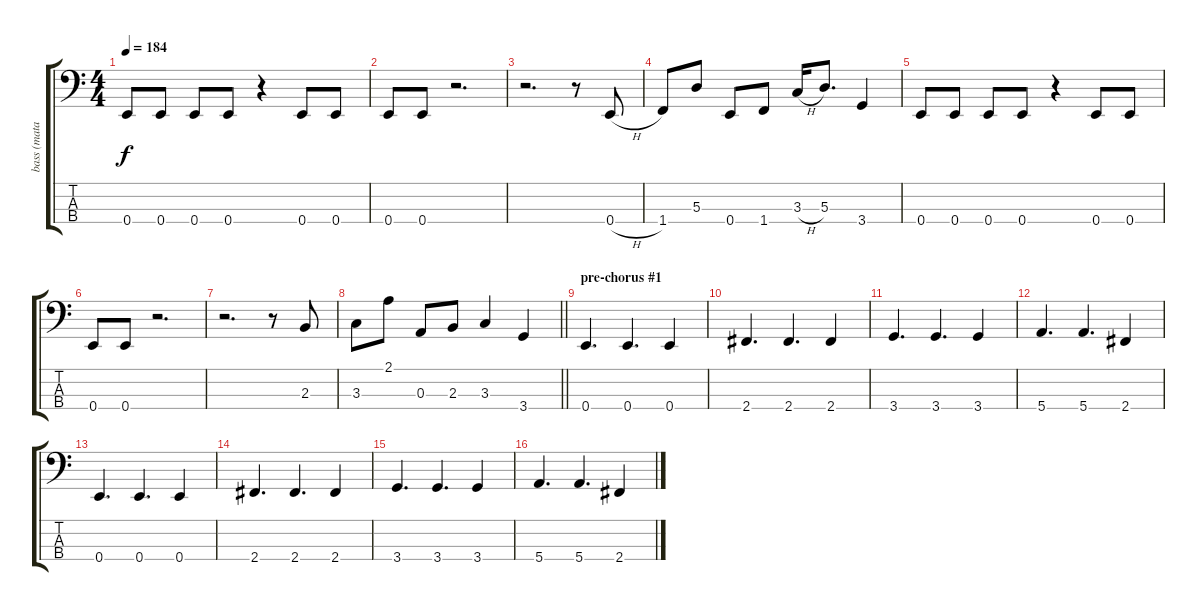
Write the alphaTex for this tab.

\track ("bass (matatabi)" "bass (mata") {instrument electricbasspick}
\staff {score tabs}
\tuning (G2 D2 A1 E1) {hide}
\ts (4 4)
\tempo 184
\clef f4
\ks c
0.4.8{dy f} 0.4.8 0.4.8 0.4.8 r.4 0.4.8 0.4.8 |
0.4.8 0.4.8 r.2{d} |
r.2{d} r.8 0.4{h}.8 |
1.4.8 5.3.8 0.4.8 1.4.8 3.3{h}.16 5.3.8{d} 3.4.4 |
0.4.8 0.4.8 0.4.8 0.4.8 r.4 0.4.8 0.4.8 |
0.4.8 0.4.8 r.2{d} |
r.2{d} r.8 2.3.8 |
\barLineRight lightlight
3.3.8 2.1.8 0.3.8 2.3.8 3.3.4 3.4.4 |
\section ("" "pre-chorus #1")
0.4.4{d} 0.4.4{d} 0.4.4 |
2.4.4{d} 2.4.4{d} 2.4.4 |
3.4.4{d} 3.4.4{d} 3.4.4 |
5.4.4{d} 5.4.4{d} 2.4.4 |
0.4.4{d} 0.4.4{d} 0.4.4 |
2.4.4{d} 2.4.4{d} 2.4.4 |
3.4.4{d} 3.4.4{d} 3.4.4 |
5.4.4{d} 5.4.4{d} 2.4.4
